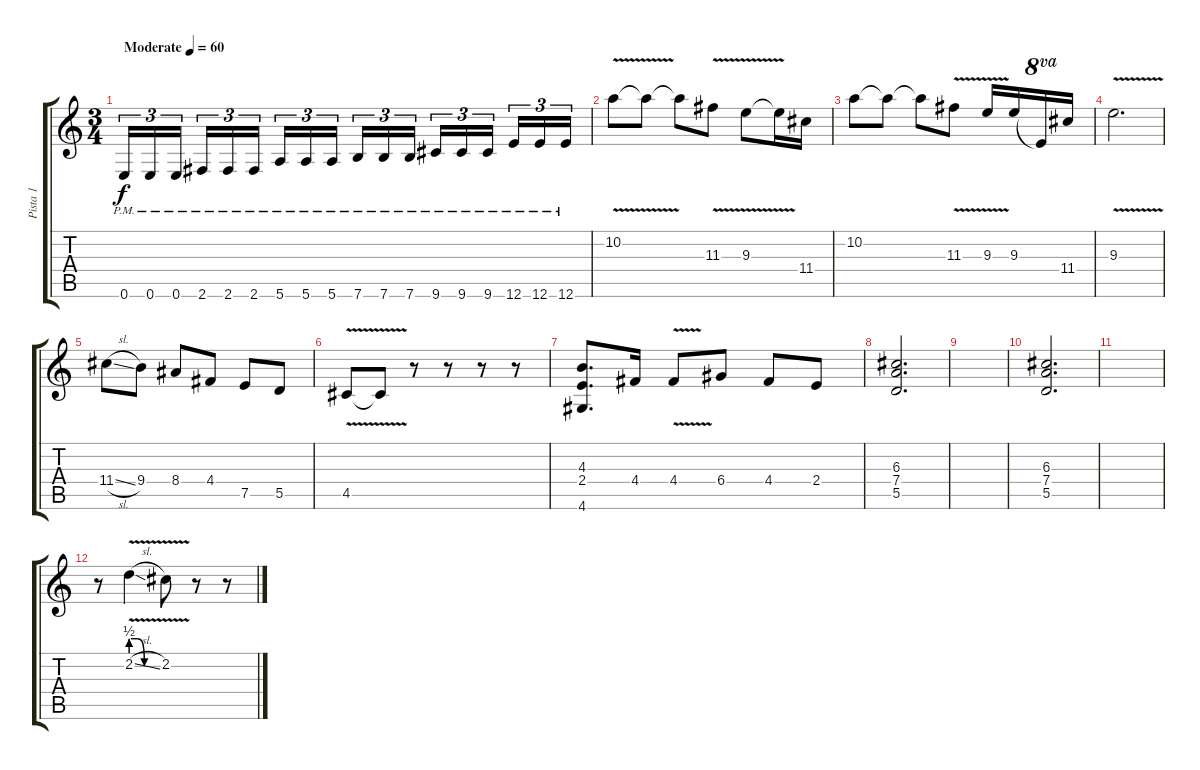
\track ("Pista 1" "Pista 1") {instrument distortionguitar}
\staff {score tabs}
\tuning (E4 B3 G3 D3 A2 E2) {hide}
\ts (3 4)
\tempo (60 "Moderate")
\clef g2
\ks c
0.6{pm}.16{tu (3 2) dy f instrument distortionguitar} 0.6{pm}.16{tu (3 2)} 0.6{pm}.16{tu (3 2) beam splitsecondary} 2.6{pm}.16{tu (3 2)} 2.6{pm}.16{tu (3 2)} 2.6{pm}.16{tu (3 2)} 5.6{pm}.16{tu (3 2)} 5.6{pm}.16{tu (3 2)} 5.6{pm}.16{tu (3 2) beam splitsecondary} 7.6{pm}.16{tu (3 2)} 7.6{pm}.16{tu (3 2)} 7.6{pm}.16{tu (3 2)} 9.6{pm}.16{tu (3 2)} 9.6{pm}.16{tu (3 2)} 9.6{pm}.16{tu (3 2) beam splitsecondary} 12.6{pm}.16{tu (3 2)} 12.6{pm}.16{tu (3 2)} 12.6{pm}.16{tu (3 2)} |
10.2{v}.8 10.2{t}.8 10.2{t}.8 11.3{v}.8 9.3{v}.8 9.3{t}.16 11.4.16 |
10.2.8 10.2{t}.8 10.2{t}.8 11.3{v}.8 9.3{v}.16 9.3.16 9.3{t}.16{ot 8va} 11.4.16 |
9.3{v}.2{d} |
11.4{sl}.8 9.4.8 8.4.8 4.4.8 7.5.8 5.5.8 |
4.5{v}.8{volume 8} 4.5{t}.8 r.8 r.8 r.8 r.8 |
(4.3 2.4 4.6).8{d} 4.4.16 4.4{v}.8 6.4.8 4.4.8 2.4.8 |
(6.3 7.4 5.5).2{d} |
|
(6.3 7.4 5.5).2{d} |
|
r.8 2.2{be (custom 0 2 15 2 30 0 60 0) v sl}.4 2.2{v}.8 r.8 r.8
